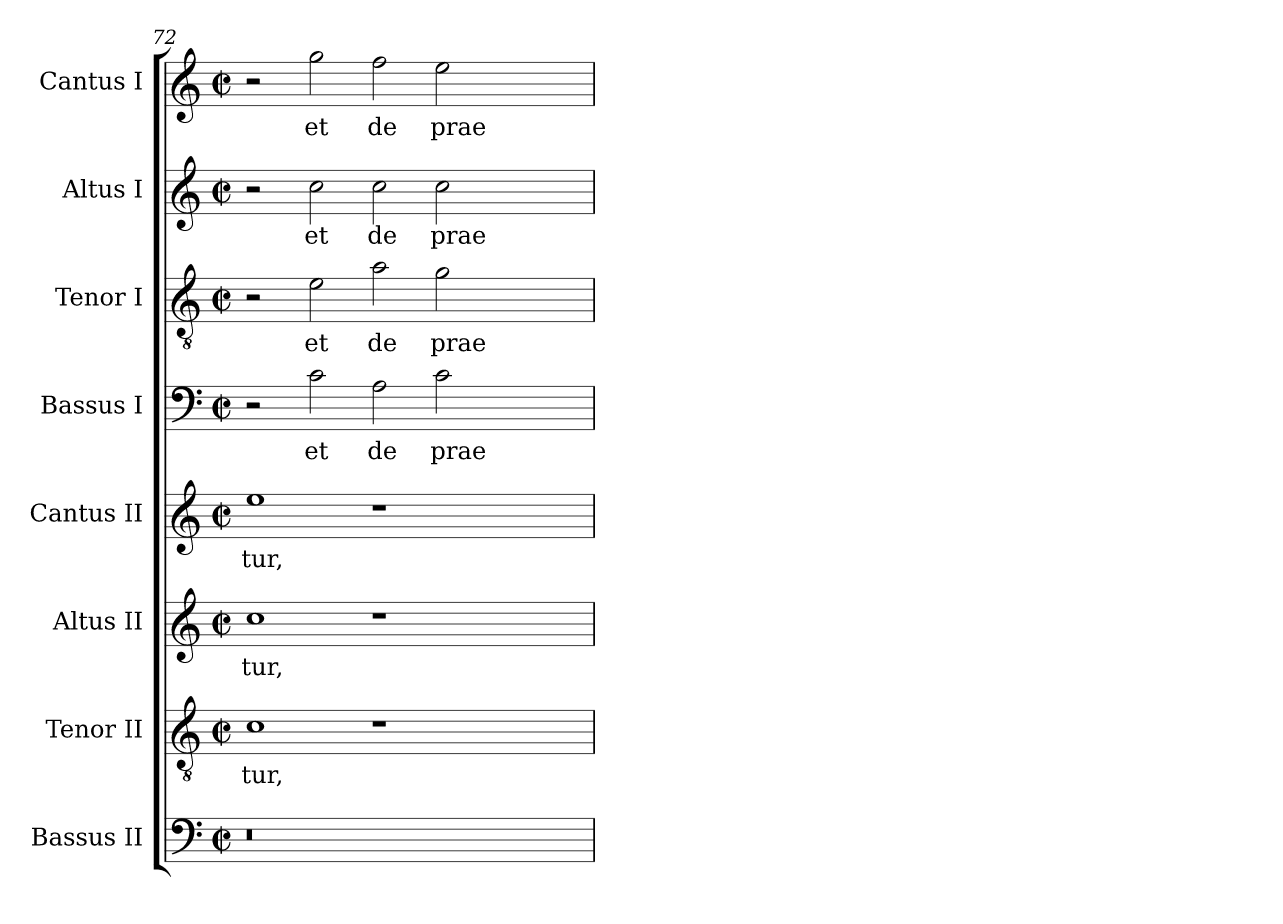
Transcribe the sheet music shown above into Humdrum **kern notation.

**kern	**kern	**text	**kern	**text	**kern	**text	**kern	**text	**kern	**text	**kern	**text	**kern	**text
*part8	*part7	*part7	*part6	*part6	*part5	*part5	*part4	*part4	*part3	*part3	*part2	*part2	*part1	*part1
*staff8	*staff7	*staff7	*staff6	*staff6	*staff5	*staff5	*staff4	*staff4	*staff3	*staff3	*staff2	*staff2	*staff1	*staff1
*I"Bassus II	*I"Tenor II	*	*I"Altus II	*	*I"Cantus II	*	*I"Bassus I	*	*I"Tenor I	*	*I"Altus I	*	*I"Cantus I	*
*clefF4	*clefGv2	*	*clefG2	*	*clefG2	*	*clefF4	*	*clefGv2	*	*clefG2	*	*clefG2	*
*	*	*	*	*	*	*	*	*	*	*	*k[]	*	*	*
*	*	*	*	*	*	*	*	*	*	*	*C:	*	*	*
*M2/2	*M2/2	*	*M2/2	*	*M2/2	*	*M2/2	*	*M2/2	*	*M2/2	*	*M2/2	*
*met(c|)	*met(c|)	*	*met(c|)	*	*met(c|)	*	*met(c|)	*	*met(c|)	*	*met(c|)	*	*met(c|)	*
=72	=72	=72	=72	=72	=72	=72	=72	=72	=72	=72	=72	=72	=72	=72
!	!	!LO:LY:b:cj	!	!LO:LY:b:cj	!	!LO:LY:b:cj	!	!	!	!	!	!	!	!
0r	1c	tur,	1cc	tur,	1ee	tur,	2r	.	2r	.	2r	.	2r	.
!	!	!	!	!	!	!	!	!LO:LY:b:cj	!	!LO:LY:b:cj	!	!LO:LY:b:cj	!	!LO:LY:b:cj
.	.	.	.	.	.	.	2c\	et	2e\	et	2cc\	et	2gg\	et
!	!LO:N:vis=1	!	!LO:N:vis=1	!	!LO:N:vis=1	!	!	!LO:LY:b:cj	!	!LO:LY:b:cj	!	!LO:LY:b:cj	!	!LO:LY:b:cj
.	0r	.	0r	.	0r	.	2A\	de	2a\	de	2cc\	de	2ff\	de
!	!	!	!	!	!	!	!	!LO:LY:b:cj	!	!LO:LY:b:cj	!	!LO:LY:b:cj	!	!LO:LY:b:cj
.	.	.	.	.	.	.	2c\	prae	2g\	prae	2cc\	prae	2ee\	prae
1ryy	.	.	.	.	.	.	1ryy	.	1ryy	.	1ryy	.	1ryy	.
=	=	=	=	=	=	=	=	=	=	=	=	=	=	=
*-	*-	*-	*-	*-	*-	*-	*-	*-	*-	*-	*-	*-	*-	*-
